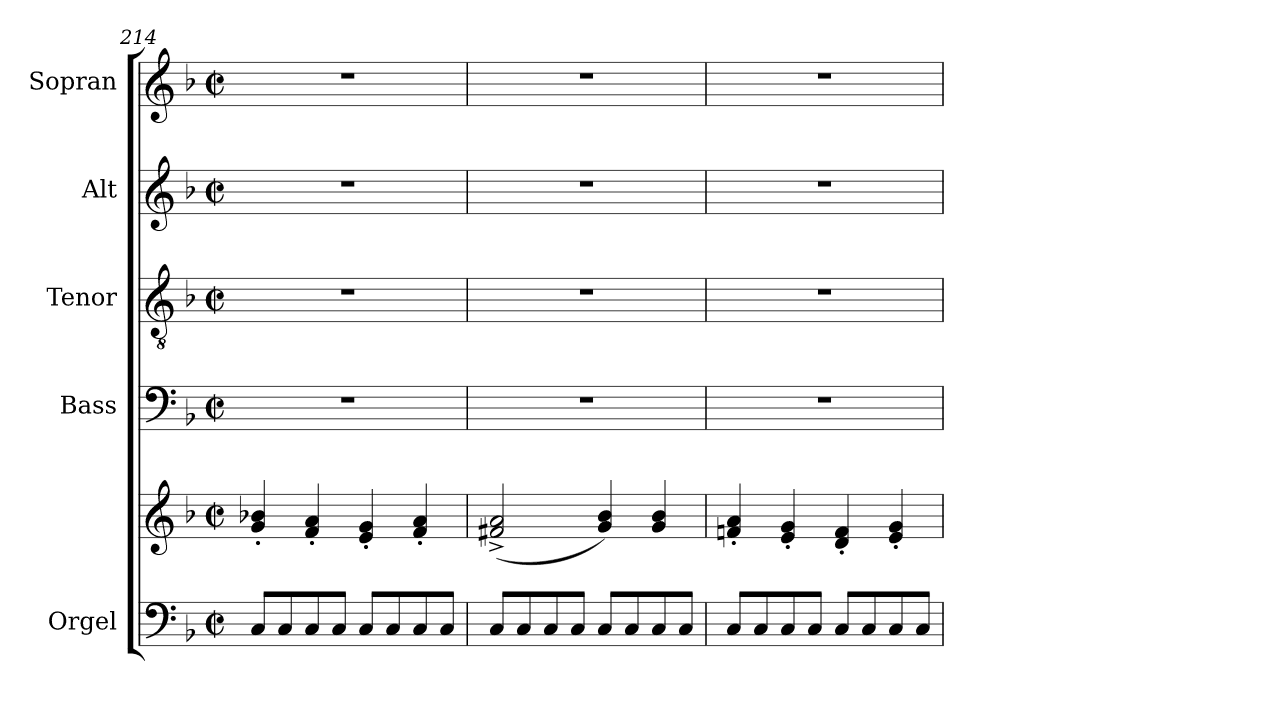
**kern	**kern	**kern	**kern	**kern	**kern
*part5	*part5	*part4	*part3	*part2	*part1
*staff6	*staff5	*staff4	*staff3	*staff2	*staff1
*I"Orgel	*	*I"Bass	*I"Tenor	*I"Alt	*I"Sopran
*I'Org.	*	*I'B.	*I'T.	*I'A.	*I'S.
*clefF4	*clefG2	*clefF4	*clefGv2	*clefG2	*clefG2
*k[b-]	*k[b-]	*k[b-]	*k[b-]	*k[b-]	*k[b-]
*F:	*F:	*F:	*F:	*F:	*F:
*M2/2	*M2/2	*M2/2	*M2/2	*M2/2	*M2/2
*met(c|)	*met(c|)	*met(c|)	*met(c|)	*met(c|)	*met(c|)
=214	=214	=214	=214	=214	=214
8C/L	4g/'< 4b-X/'<	1r	1r	1r	1r
8C/	.	.	.	.	.
8C/	4f/'< 4a/'<	.	.	.	.
8C/J	.	.	.	.	.
8C/L	4e/'< 4g/'<	.	.	.	.
8C/	.	.	.	.	.
8C/	4f/'< 4a/'<	.	.	.	.
8C/J	.	.	.	.	.
!!LO:LB:g=z
=215	=215	=215	=215	=215	=215
8C/L	(<2f#X/^< 2a/^<	1r	1r	1r	1r
8C/	.	.	.	.	.
8C/	.	.	.	.	.
8C/J	.	.	.	.	.
8C/L	4g/ 4b-/)	.	.	.	.
8C/	.	.	.	.	.
8C/	4g/ 4b-/	.	.	.	.
8C/J	.	.	.	.	.
=216	=216	=216	=216	=216	=216
8C/L	4fn/'< 4a/'<	1r	1r	1r	1r
8C/	.	.	.	.	.
8C/	4e/'< 4g/'<	.	.	.	.
8C/J	.	.	.	.	.
8C/L	4d/'< 4f/'<	.	.	.	.
8C/	.	.	.	.	.
8C/	4e/'< 4g/'<	.	.	.	.
8C/J	.	.	.	.	.
=	=	=	=	=	=
*-	*-	*-	*-	*-	*-
